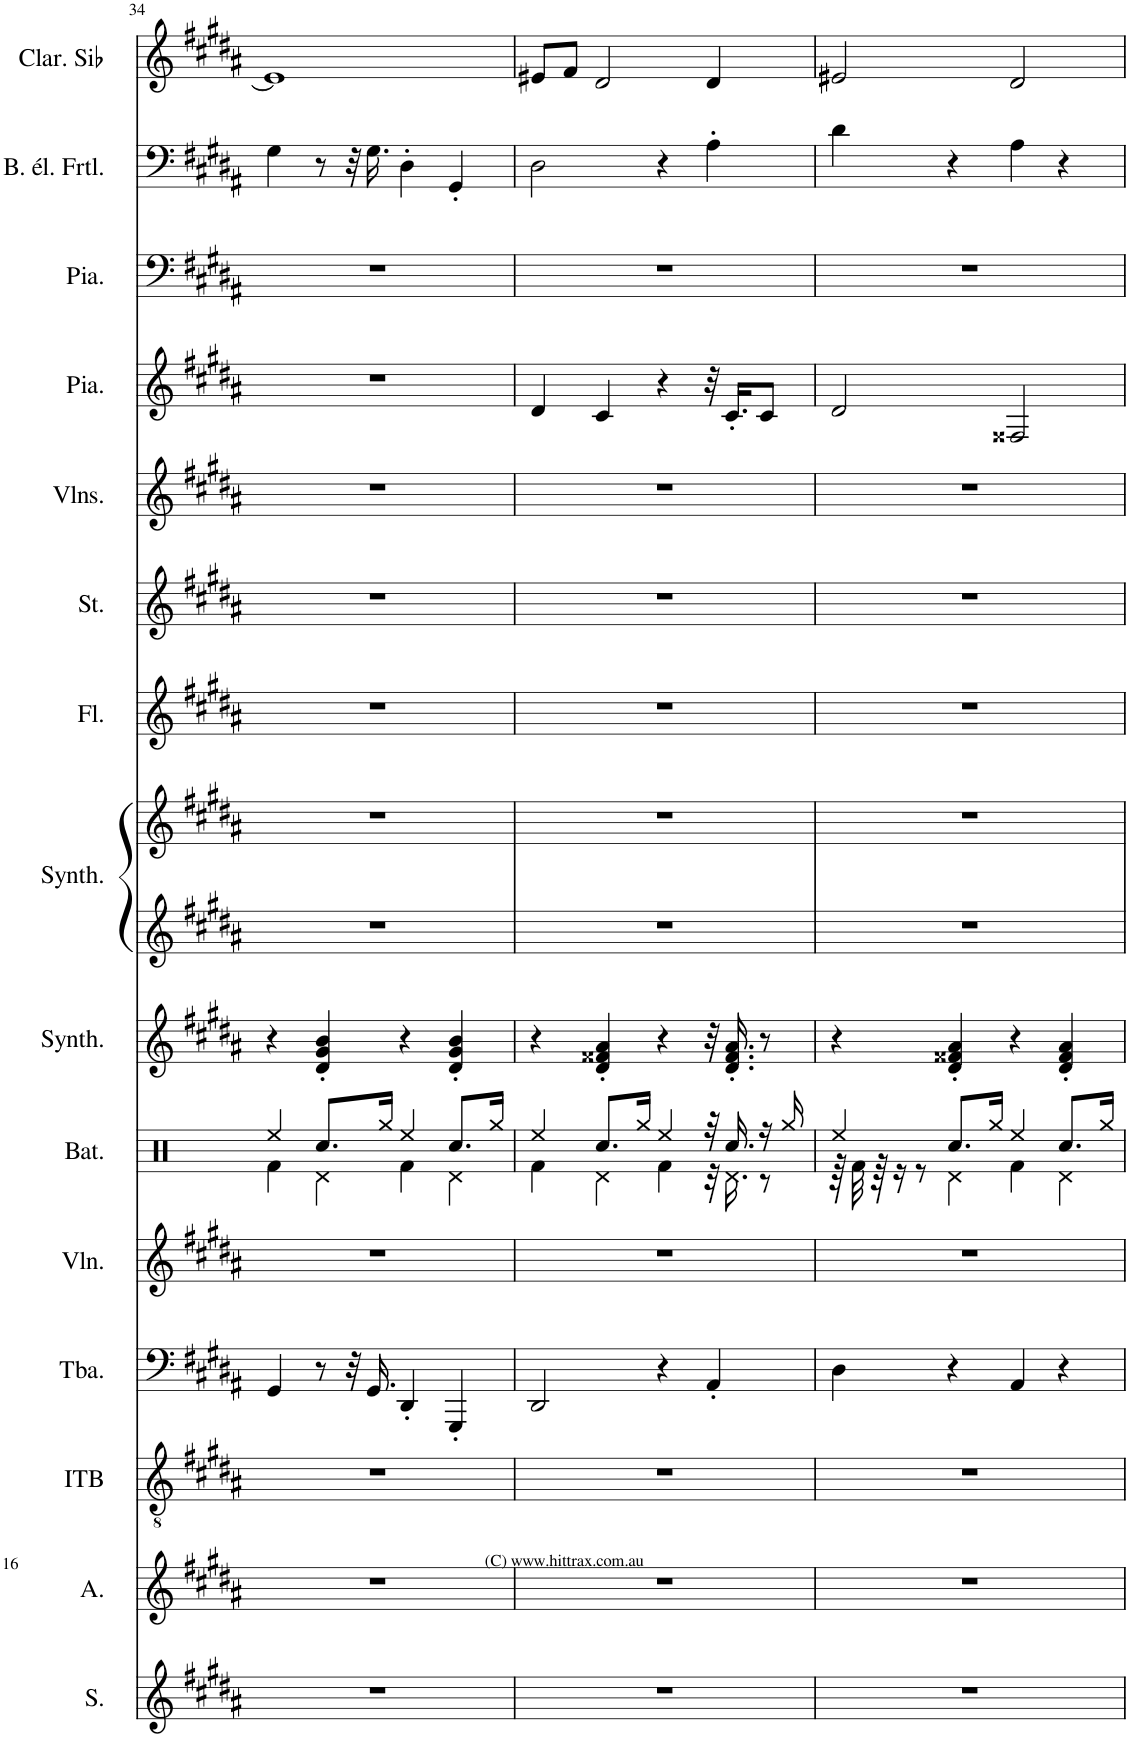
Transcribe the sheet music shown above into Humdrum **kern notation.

**kern	**kern	**kern	**kern	**kern	**kern	**kern	**kern	**kern	**kern	**kern	**kern	**kern	**kern	**kern	**kern
*part15	*part14	*part13	*part12	*part11	*part10	*part9	*part8	*part8	*part7	*part6	*part5	*part4	*part3	*part2	*part1
*staff16	*staff15	*staff14	*staff13	*staff12	*staff11	*staff10	*staff9	*staff8	*staff7	*staff6	*staff5	*staff4	*staff3	*staff2	*staff1
*I"Soprano	*I"Alto	*I"Banjo Irlandais Ténor	*I"Tuba	*I"Violon	*I"Batterie	*I"Synthétiseur de dents de scie	*I"Synthétiseur d'instruments à cordes	*	*I"Flûte	*I"Cordes	*I"Violons	*I"Piano	*I"Piano	*I"Basse électrique fretless, Dance Me To The End Of Love	*I"Clarinette en Sib
*I'S.	*I'A.	*	*I'Tba.	*I'Vln.	*I'Bat.	*I'Synth.	*I'Synth.	*	*I'Fl.	*	*I'Vlns.	*I'Pia.	*I'Pia.	*I'B. él. Frtl.	*I'Clar. Sib
!!LO:PB:g=z
*clefG2	*clefG2	*clefGv2	*clefF4	*clefG2	*clefX	*clefG2	*clefG2	*clefG2	*clefG2	*clefG2	*clefG2	*clefG2	*clefF4	*clefF4	*clefG2
*	*	*Trd7c12	*	*	*	*	*	*	*	*	*	*	*	*Trd7c12	*Trd1c2
*k[f#c#g#d#a#]	*k[f#c#g#d#a#]	*k[f#c#g#d#a#]	*k[f#c#g#d#a#]	*k[f#c#g#d#a#]	*k[]	*k[f#c#g#d#a#]	*k[f#c#g#d#a#]	*k[f#c#g#d#a#]	*k[f#c#g#d#a#]	*k[f#c#g#d#a#]	*k[f#c#g#d#a#]	*k[f#c#g#d#a#]	*k[f#c#g#d#a#]	*k[f#c#g#d#a#]	*k[f#c#g#d#a#]
*M4/4	*M4/4	*M4/4	*M4/4	*M4/4	*M4/4	*M4/4	*M4/4	*M4/4	*M4/4	*M4/4	*M4/4	*M4/4	*M4/4	*M4/4	*M4/4
=34	=34	=34	=34	=34	=34	=34	=34	=34	=34	=34	=34	=34	=34	=34	=34
*	*	*	*	*	*^	*	*	*	*	*	*	*	*	*	*
1r	1r	1r	4GG#/	1r	4Ree/	4Rf\	4r	1r	1r	1r	1r	1r	1r	1r	4G#\	1e#]
.	.	.	8r	.	8.Rcc/L	4Rd\	4d#/' 4g#/' 4b/'	.	.	.	.	.	.	.	8r	.
.	.	.	32r	.	.	.	.	.	.	.	.	.	.	.	32r	.
.	.	.	16.GG#/	.	.	.	.	.	.	.	.	.	.	.	16.G#\	.
.	.	.	.	.	16Rgg/Jk	.	.	.	.	.	.	.	.	.	.	.
.	.	.	4DD#'/	.	4Ree/	4Rf\	4r	.	.	.	.	.	.	.	4D#'\	.
.	.	.	4GGG#'/	.	8.Rcc/L	4Rd\	4d#/' 4g#/' 4b/'	.	.	.	.	.	.	.	4GG#'/	.
.	.	.	.	.	16Rgg/Jk	.	.	.	.	.	.	.	.	.	.	.
=35	=35	=35	=35	=35	=35	=35	=35	=35	=35	=35	=35	=35	=35	=35	=35	=35
1r	1r	1r	2DD#/	1r	4Ree/	4Rf\	4r	1r	1r	1r	1r	1r	4d#/	1r	2D#\	8e#X/L
.	.	.	.	.	.	.	.	.	.	.	.	.	.	.	.	8f#/J
.	.	.	.	.	8.Rcc/L	4Rd\	4d#/' 4f##X/' 4a#/'	.	.	.	.	.	4c#/	.	.	2d#/
.	.	.	.	.	16Rgg/Jk	.	.	.	.	.	.	.	.	.	.	.
.	.	.	4r	.	4Ree/	4Rf\	4r	.	.	.	.	.	4r	.	4r	.
.	.	.	4AA#'/	.	32r	32r	32r	.	.	.	.	.	32r	.	4A#'\	4d#/
.	.	.	.	.	16.Rcc/	16.Rd\	16.d#/' 16.f##/' 16.a#/'	.	.	.	.	.	16.c#'/KL	.	.	.
.	.	.	.	.	16r	8r	8r	.	.	.	.	.	8c#/J	.	.	.
.	.	.	.	.	16Rgg/	.	.	.	.	.	.	.	.	.	.	.
=36	=36	=36	=36	=36	=36	=36	=36	=36	=36	=36	=36	=36	=36	=36	=36	=36
1r	1r	1r	4D#\	1r	4Ree/	64r	4r	1r	1r	1r	1r	1r	2d#/	1r	4d#\	2e#X/
.	.	.	.	.	.	32Rf\	.	.	.	.	.	.	.	.	.	.
.	.	.	.	.	.	64r	.	.	.	.	.	.	.	.	.	.
.	.	.	.	.	.	16r	.	.	.	.	.	.	.	.	.	.
.	.	.	.	.	.	8r	.	.	.	.	.	.	.	.	.	.
.	.	.	4r	.	8.Rcc/L	4Rd\	4d#/' 4f##X/' 4a#/'	.	.	.	.	.	.	.	4r	.
.	.	.	.	.	16Rgg/Jk	.	.	.	.	.	.	.	.	.	.	.
.	.	.	4AA#/	.	4Ree/	4Rf\	4r	.	.	.	.	.	2F##X/	.	4A#\	2d#/
.	.	.	4r	.	8.Rcc/L	4Rd\	4d#/' 4f##/' 4a#/'	.	.	.	.	.	.	.	4r	.
.	.	.	.	.	16Rgg/Jk	.	.	.	.	.	.	.	.	.	.	.
*	*	*	*	*	*v	*v	*	*	*	*	*	*	*	*	*	*
=	=	=	=	=	=	=	=	=	=	=	=	=	=	=	=
*-	*-	*-	*-	*-	*-	*-	*-	*-	*-	*-	*-	*-	*-	*-	*-
